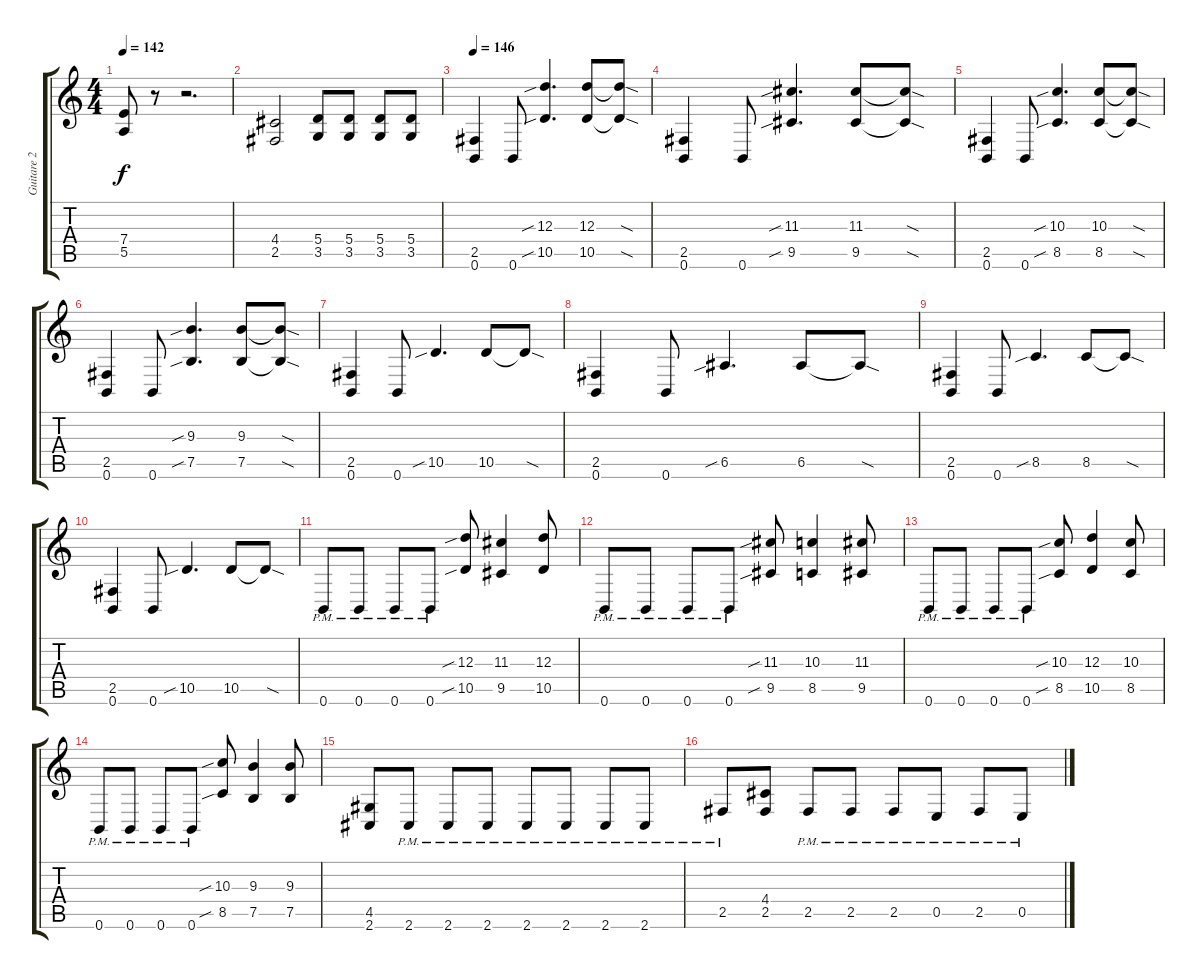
\track ("Guitare 2" "Guitare 2") {instrument distortionguitar}
\staff {score tabs}
\tuning (B3 Gb3 D3 A2 E2 B1) {hide}
\ts (4 4)
\tempo 142
\clef g2
\ks c
(7.4 5.5).8{dy f} r.8 r.2{d} |
(4.4 2.5).2 (5.4 3.5).8 (5.4 3.5).8 (5.4 3.5).8 (5.4 3.5).8 |
\tempo 146
(2.5 0.6).4 0.6.8 (12.3{sib} 10.5{sib}).4{d} (12.3 10.5).8 (12.3{sod t} 10.5{sod t}).8 |
(2.5 0.6).4 0.6.8 (11.3{sib} 9.5{sib}).4{d} (11.3 9.5).8 (11.3{sod t} 9.5{sod t}).8 |
(2.5 0.6).4 0.6.8 (10.3{sib} 8.5{sib}).4{d} (10.3 8.5).8 (10.3{sod t} 8.5{sod t}).8 |
(2.5 0.6).4 0.6.8 (9.3{sib} 7.5{sib}).4{d} (9.3 7.5).8 (9.3{sod t} 7.5{sod t}).8 |
(2.5 0.6).4 0.6.8 10.5{sib}.4{d} 10.5.8 10.5{sod t}.8 |
(2.5 0.6).4 0.6.8 6.5{sib}.4{d} 6.5.8 6.5{sod t}.8 |
(2.5 0.6).4 0.6.8 8.5{sib}.4{d} 8.5.8 8.5{sod t}.8 |
(2.5 0.6).4 0.6.8 10.5{sib}.4{d} 10.5.8 10.5{sod t}.8 |
0.6{pm}.8 0.6{pm}.8 0.6{pm}.8 0.6{pm}.8 (12.3{sib} 10.5{sib}).8 (11.3 9.5).4 (12.3 10.5).8 |
0.6{pm}.8 0.6{pm}.8 0.6{pm}.8 0.6{pm}.8 (11.3{sib} 9.5{sib}).8 (10.3 8.5).4 (11.3 9.5).8 |
0.6{pm}.8 0.6{pm}.8 0.6{pm}.8 0.6{pm}.8 (10.3{sib} 8.5{sib}).8 (12.3 10.5).4 (10.3 8.5).8 |
0.6{pm}.8 0.6{pm}.8 0.6{pm}.8 0.6{pm}.8 (10.3{sib} 8.5{sib}).8 (9.3 7.5).4 (9.3 7.5).8 |
(4.5 2.6).8 2.6{pm}.8 2.6{pm}.8 2.6{pm}.8 2.6{pm}.8 2.6{pm}.8 2.6{pm}.8 2.6{pm}.8 |
2.5{pm}.8 (4.4 2.5).8 2.5{pm}.8 2.5{pm}.8 2.5{pm}.8 0.5{pm}.8 2.5{pm}.8 0.5{pm}.8
